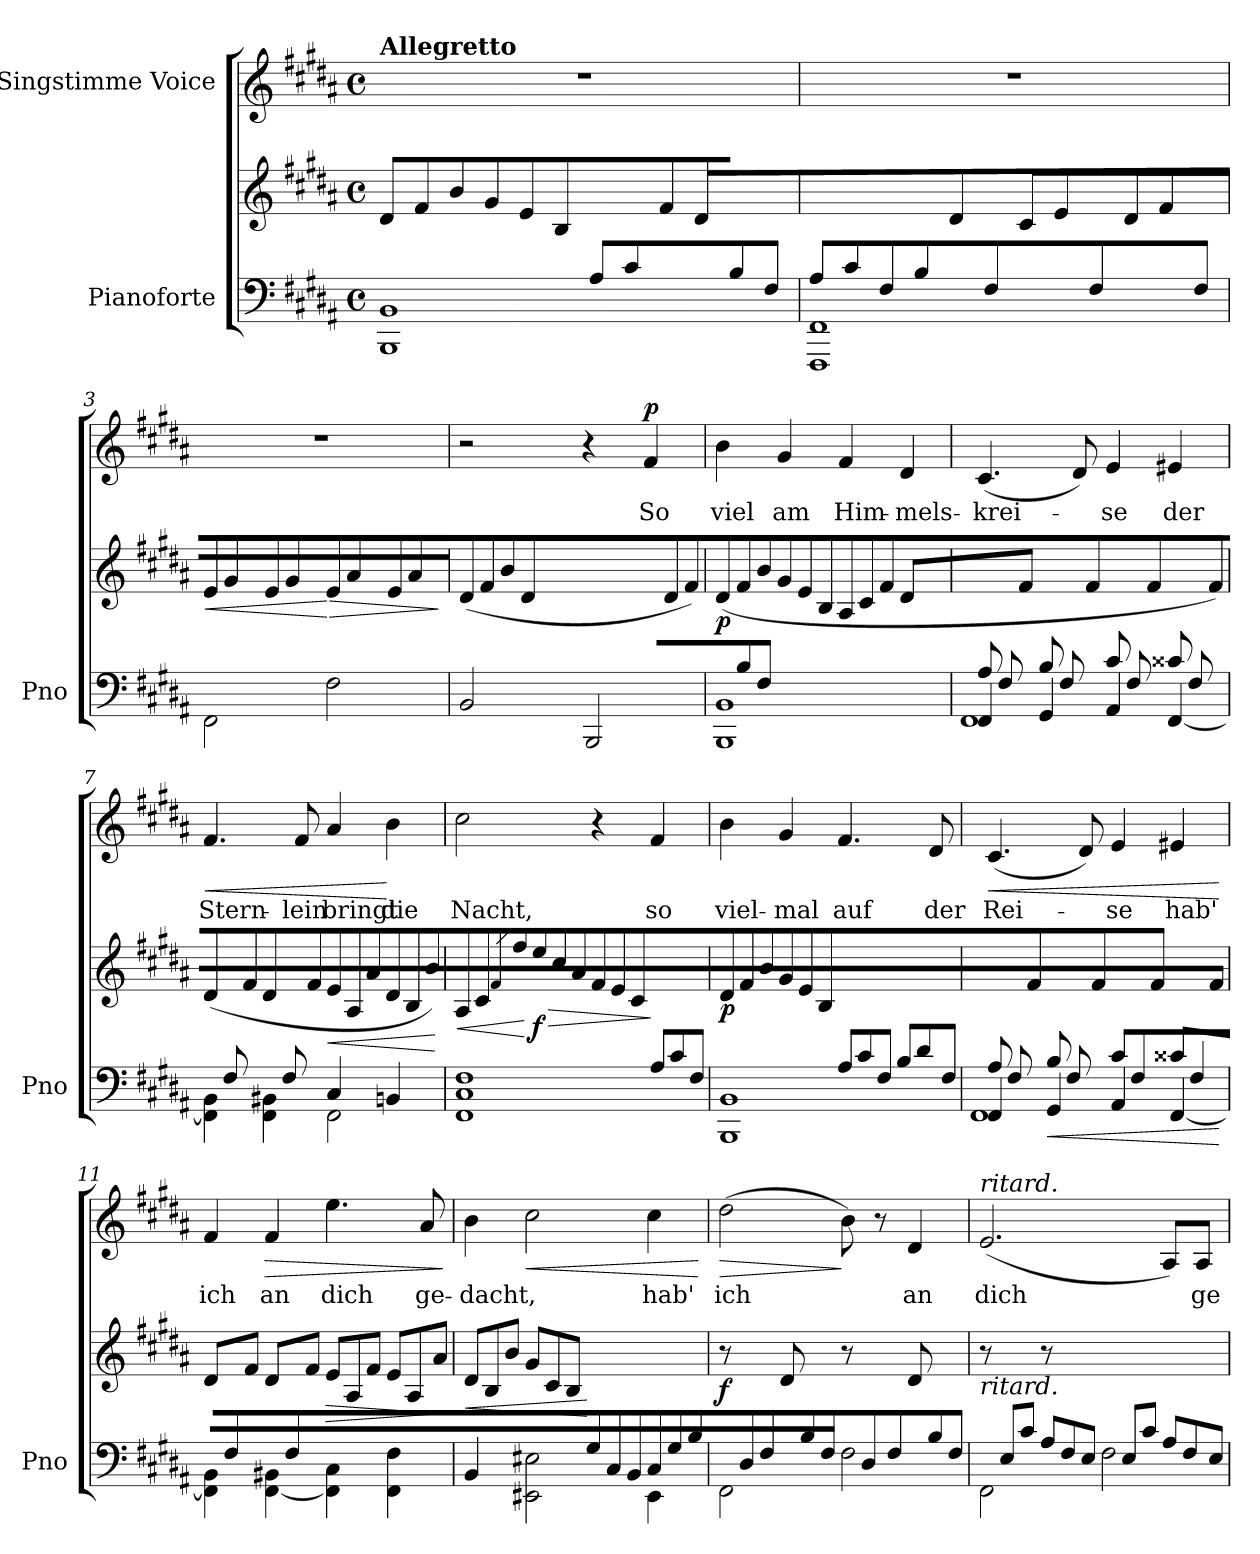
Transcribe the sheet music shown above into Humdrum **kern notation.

**kern	**kern	**dynam	**kern	**text	**dynam
*part2	*part2	*part2	*part1	*part1	*part1
*staff3	*staff2	*staff2/3	*staff1	*staff1	*staff1
*I"Pianoforte	*	*	*I"Singstimme  Voice	*	*
*I'Pno	*	*	*	*	*
*clefF4	*clefG2	*	*clefG2	*	*
*k[f#c#g#d#a#]	*k[f#c#g#d#a#]	*	*k[f#c#g#d#a#]	*	*
*M4/4	*M4/4	*	*M4/4	*	*
*met(c)	*met(c)	*	*met(c)	*	*
=1	=1	=1	=1	=1	=1
*^	*	*	*	*	*
*	*	*Xtuplet	*	*	*	*
!	!	!	!	!LO:TX:a:B:t=Allegretto	!	!
!	!	!	!LO:DY:b	!	!	!
!	!	!	!LO:DY:n=1:b	!	!	!
2ryy	1BBB 1BB	(>12d#/L	p other-dynamics	1r	.	.
.	.	12f#/	.	.	.	.
.	.	12b/J	.	.	.	.
.	.	12g#/L	.	.	.	.
.	.	12e/	.	.	.	.
.	.	12B/J	.	.	.	.
*Xtuplet	*	*	*	*	*	*
12A#/L	.	6ryy	.	.	.	.
12c#/	.	.	.	.	.	.
6ryy	.	12f#/J	.	.	.	.
.	.	12d#/L	.	.	.	.
12B/	.	6ryy	.	.	.	.
12F#/J)	.	.	.	.	.	.
=2	=2	=2	=2	=2	=2	=2
12A#/L	1FFF# 1FF#	3ryy	.	1r	.	.
12c#/	.	.	.	.	.	.
12F#/J	.	.	.	.	.	.
12B/L	.	.	.	.	.	.
12ryy	.	12d#/	.	.	.	.
12F#/J	.	12ryy	.	.	.	.
6ryy	.	12c#/L	.	.	.	.
.	.	12e/	.	.	.	.
12F#/J	.	12ryy	.	.	.	.
6ryy	.	12d#/L	.	.	.	.
.	.	12f#/	.	.	.	.
12F#/J	.	12ryy	.	.	.	.
=3	=3	=3	=3	=3	=3	=3
!	!	!	!LO:HP:b	!	!	!
6ryy	2FF#\	(12e/L	<	1r	.	.
.	.	12g#/	.	.	.	.
12F#/J	.	12ryy	.	.	.	.
6ryy	.	12e/L	.	.	.	.
.	.	12g#/	.	.	.	.
12F#/J	.	12ryy	.	.	.	.
!	!	!	!LO:HP:n=1:b	!	!	!
6ryy	2F#\	12e/L	[ >	.	.	.
.	.	12a#/	.	.	.	.
12A#/J	.	12ryy	.	.	.	.
6ryy	.	12e/L	.	.	.	.
.	.	12a#/	.	.	.	.
12A#/J)	.	12ryy	.	.	.	.
*v	*v	*	*	*	*	*
.	.	]	.	.	.
=4	=4	=4	=4	=4	=4
*^	*	*	*	*	*
3ryy	2BB/	(>12d#/L	.	2r	.	.
.	.	12f#/	.	.	.	.
.	.	12b/J	.	.	.	.
.	.	12d#/L	.	.	.	.
12B/	.	2ryy	.	.	.	.
12F#/J	.	.	.	.	.	.
12D#/L	2BBB/	.	.	4r	.	.
12F#/	.	.	.	.	.	.
12A#/J	.	.	.	.	.	.
!	!	!	!	!	!	!LO:DY:a
12B/L	.	.	.	4f#/	So	p
6ryy	.	12d#/	.	.	.	.
.	.	12f#/J)	.	.	.	.
=5	=5	=5	=5	=5	=5	=5
!	!	!	!LO:DY:b	!	!	!
6%5ryy	1BBB 1BB	(>12d#/L	p	4b\	viel	.
.	.	12f#/	.	.	.	.
.	.	12b/J	.	.	.	.
.	.	12g#/L	.	4g#/	am	.
.	.	12e/	.	.	.	.
.	.	12B/J	.	.	.	.
.	.	12A#/L	.	4f#/	Him-	.
.	.	12c#/	.	.	.	.
.	.	12f#/J	.	.	.	.
.	.	12d#/L	.	4d#/	-mels-	.
12B/	.	6ryy	.	.	.	.
12F#/J)	.	.	.	.	.	.
=6	=6	=6	=6	=6	=6	=6
*	*^	*	*	*	*	*
(12A#/L	4FF#/	1FF#	6ryy	.	(4.c#/	-krei-	.
12F#/	.	.	.	.	.	.	.
12ryy	.	.	12f#/J	.	.	.	.
12B/L	4GG#/	.	6ryy	.	.	.	.
12F#/	.	.	.	.	.	.	.
.	.	.	.	.	8d#/)	.	.
12ryy	.	.	12f#/J	.	.	.	.
12c#/L	4AA#/	.	6ryy	.	4e/	-se	.
12F#/	.	.	.	.	.	.	.
12ryy	.	.	12f#/J	.	.	.	.
12c##X/L	[<4FF#/	.	6ryy	.	4e#X/	der	.
12F#/	.	.	.	.	.	.	.
12ryy	.	.	12f#/J)	.	.	.	.
=7	=7	=7	=7	=7	=7	=7	=7
!	!	!	!	!	!	!	!LO:HP:b
12ryy	4FF#\] 4BB\	2ryy	(12d#/L	.	4.f#/	Stern-	<
12F#/	.	.	12ryy	.	.	.	.
6ryy	.	.	12f#/J	.	.	.	.
.	4FF#\ 4BB#X\	.	12d#/L	.	.	.	.
12F#/	.	.	12ryy	.	.	.	.
.	.	.	.	.	8f#/	-lein	.
12%7ryy	.	.	12f#/J	.	.	.	.
!	!	!	!	!LO:HP:b	!	!	!
.	4C#/	2FF#\	12e/L	<	4a#/	bringt	.
.	.	.	12A#/	.	.	.	.
.	.	.	12a#/J	.	.	.	.
.	4BBn/	.	12d#/L	.	4b\	die	[
.	.	.	12B/	.	.	.	.
.	.	.	12b/J)	.	.	.	.
*v	*v	*v	*	*	*	*	*
.	.	[	.	.	.
=8	=8	=8	=8	=8	=8
*^	*	*	*	*	*
!	!	!	!LO:HP:b	!	!	!
2.ryy	1FF# 1C# 1F#	12A#/L	<	2cc#\	Nacht,	.
.	.	12c#/	.	.	.	.
.	.	8qf#/	.	.	.	.
.	.	12ff#/J	.	.	.	.
!	!	!	!LO:HP:n=1:b	!	!	!
!	!	!	!LO:DY:n=1:b	!	!	!
.	.	12ee\L	[ > f	.	.	.
.	.	12cc#\	.	.	.	.
.	.	12a#\J	.	.	.	.
.	.	12f#/L	.	4r	.	.
.	.	12e/	.	.	.	.
.	.	12c#/J	.	.	.	.
12A#/L	.	4ryy	]	4f#/	so	.
12c#/	.	.	.	.	.	.
12F#/J	.	.	.	.	.	.
=9	=9	=9	=9	=9	=9	=9
!	!	!	!LO:DY:b	!	!	!
2ryy	1BBB 1BB	12d#/L	p	4b\	viel-	.
.	.	12f#/	.	.	.	.
.	.	12b/J	.	.	.	.
.	.	12g#/L	.	4g#/	-mal	.
.	.	12e/	.	.	.	.
.	.	12B/J	.	.	.	.
12A#/L	.	2ryy	.	4.f#/	auf	.
12c#/	.	.	.	.	.	.
12F#/J	.	.	.	.	.	.
12B/L	.	.	.	.	.	.
12d#/	.	.	.	.	.	.
.	.	.	.	8d#/	der	.
12F#/J	.	.	.	.	.	.
=10	=10	=10	=10	=10	=10	=10
*	*^	*	*	*	*	*
!	!	!	!	!	!	!	!LO:HP:b
12A#/L	4FF#/	1FF#	6ryy	.	(4.c#/	Rei-	<
12F#/	.	.	.	.	.	.	.
12ryy	.	.	12f#/J	.	.	.	.
!	!	!	!	!LO:HP:b=2	!	!	!
12B/L	4GG#/	.	6ryy	<	.	.	.
12F#/	.	.	.	.	.	.	.
.	.	.	.	.	8d#/)	.	.
12ryy	.	.	12f#/J	.	.	.	.
12c#/L	4AA#/	.	6ryy	.	4e/	-se	.
12F#/	.	.	.	.	.	.	.
12ryy	.	.	12f#/J	.	.	.	.
12c##X/L	[<4FF#/	.	6ryy	.	4e#X/	hab'	.
12F#/	.	.	.	.	.	.	.
12ryy	.	.	12f#/J	.	.	.	.
*v	*v	*v	*	*	*	*	*
.	.	[	.	.	[
=11	=11	=11	=11	=11	=11
*^	*	*	*	*	*
12ryy	4FF#\] 4BB\	12d#/L	.	4f#/	ich	.
12F#/	.	12ryy	.	.	.	.
6ryy	.	12f#/J	.	.	.	.
!	!	!	!	!	!	!LO:HP:b
.	[4FF#\ 4BB#X\	12d#/L	.	4f#/	an	>
12F#/	.	12ryy	.	.	.	.
12%7ryy	.	12f#/J	.	.	.	.
!	!	!	!LO:HP:b	!	!	!
.	4FF#\] 4C#\	12e/L	>	4.ee\	dich	.
.	.	12A#/	.	.	.	.
.	.	12f#/J	.	.	.	.
.	4FF#\ 4F#\	12e/L	.	.	.	.
.	.	12A#/	.	.	.	.
.	.	.	.	8a#/	ge-	.
.	.	12a#/J	.	.	.	.
*v	*v	*	*	*	*	*
.	.	]	.	.	]
=12	=12	=12	=12	=12	=12
*^	*	*	*	*	*
!	!	!	!LO:HP:b	!	!	!
2ryy	4BB/	12d#/L	<	4b\	-dacht,	.
.	.	12B/	.	.	.	.
.	.	12b/J	.	.	.	.
!	!	!	!	!	!	!LO:HP:b
.	2EE#X\ 2E#X\	12g#/L	.	2cc#\	.	<
.	.	12c#/	.	.	.	.
.	.	12B/J	.	.	.	.
12G#/L	.	2ryy	[	.	.	.
12C#/	.	.	.	.	.	.
12BB/J	.	.	.	.	.	.
12C#/L	4EE#\	.	.	4cc#\	hab'	.
12G#/	.	.	.	.	.	.
12B/J	.	.	.	.	.	.
*v	*v	*	*	*	*	*
.	.	.	.	.	[
=13	=13	=13	=13	=13	=13
*^	*	*	*	*	*
!	!	!	!LO:DY:b	!	!	!LO:HP:b
12ryy	2FF#\	12r	f	(2dd#\	ich	>
12D#/L	.	6ryy	.	.	.	.
12F#/J	.	.	.	.	.	.
12ryy	.	12d#/L	.	.	.	.
12B/	.	6ryy	.	.	.	.
12F#/J	.	.	.	.	.	.
12ryy	2F#\	12r	.	8b\)	.	]
12D#/L	.	6ryy	.	.	.	.
.	.	.	.	8r	.	.
12F#/J	.	.	.	.	.	.
12ryy	.	12d#/L	.	4d#/	an	.
12B/	.	6ryy	.	.	.	.
12F#/J	.	.	.	.	.	.
=14	=14	=14	=14	=14	=14	=14
!	!	!	!	!LO:TX:i:t=ritard.	!	!
!LO:TX:i:t=ritard.	!	!	!	!	!	!
12ryy	2FF#\	12r	.	(2.e/	dich	.
12E/L	.	12%5ryy	.	.	.	.
12c#/J	.	.	.	.	.	.
12A#/L	.	.	.	.	.	.
12F#/	.	.	.	.	.	.
12E/J	.	.	.	.	.	.
12ryy	2F#\	12r	.	.	.	.
12E/L	.	12%5ryy	.	.	.	.
12c#/J	.	.	.	.	.	.
12A#/L	.	.	.	8A#/L)	.	.
12F#/	.	.	.	.	.	.
.	.	.	.	8A#/J	ge-	.
12E/J	.	.	.	.	.	.
*v	*v	*	*	*	*	*
=	=	=	=	=	=
*-	*-	*-	*-	*-	*-
